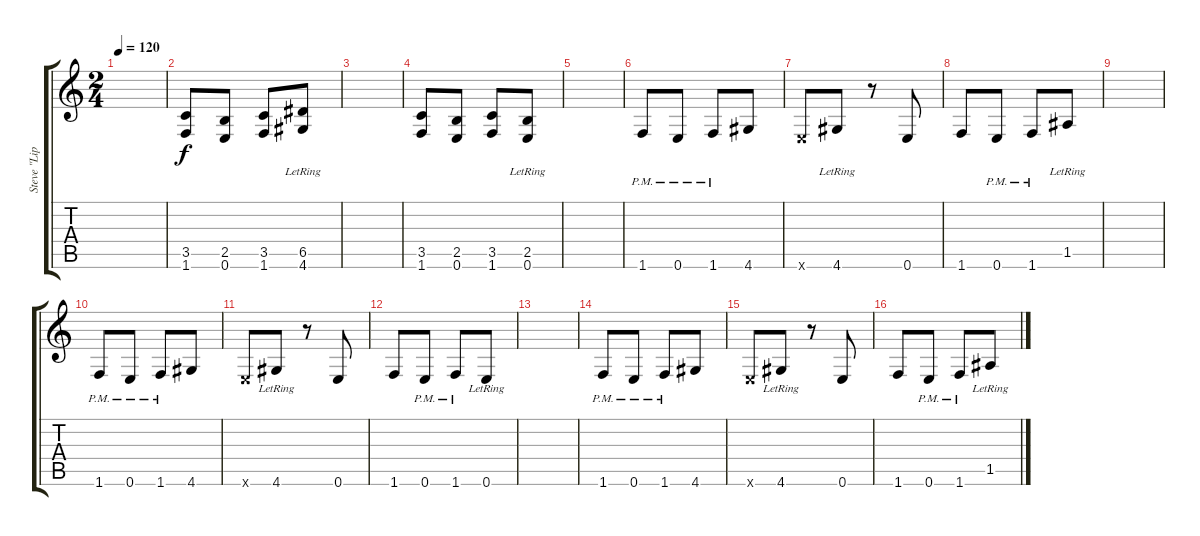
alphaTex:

\track ("Steve \"Lips\" Kudlow" "Steve \"Lip") {instrument distortionguitar}
\staff {score tabs}
\tuning (E4 B3 G3 D3 A2 E2) {hide}
\ts (2 4)
\tempo 120
\clef g2
\ks c
|
(3.5 1.6).8 (2.5 0.6).8 (3.5 1.6).8 (6.5{lr} 4.6{lr}).8 |
|
(3.5 1.6).8 (2.5 0.6).8 (3.5 1.6).8 (2.5 0.6{lr}).8 |
|
1.6{pm}.8 0.6{pm}.8 1.6{pm}.8 4.6.8 |
0.6{x}.8 4.6{lr}.8 r.8 0.6.8 |
1.6.8 0.6{pm}.8 1.6{pm}.8 1.5{lr}.8 |
|
1.6{pm}.8 0.6{pm}.8 1.6{pm}.8 4.6.8 |
0.6{x}.8 4.6{lr}.8 r.8 0.6.8 |
1.6.8 0.6{pm}.8 1.6{pm}.8 0.6{lr}.8 |
|
1.6{pm}.8 0.6{pm}.8 1.6{pm}.8 4.6.8 |
0.6{x}.8 4.6{lr}.8 r.8 0.6.8 |
1.6.8 0.6{pm}.8 1.6{pm}.8 1.5{lr}.8
